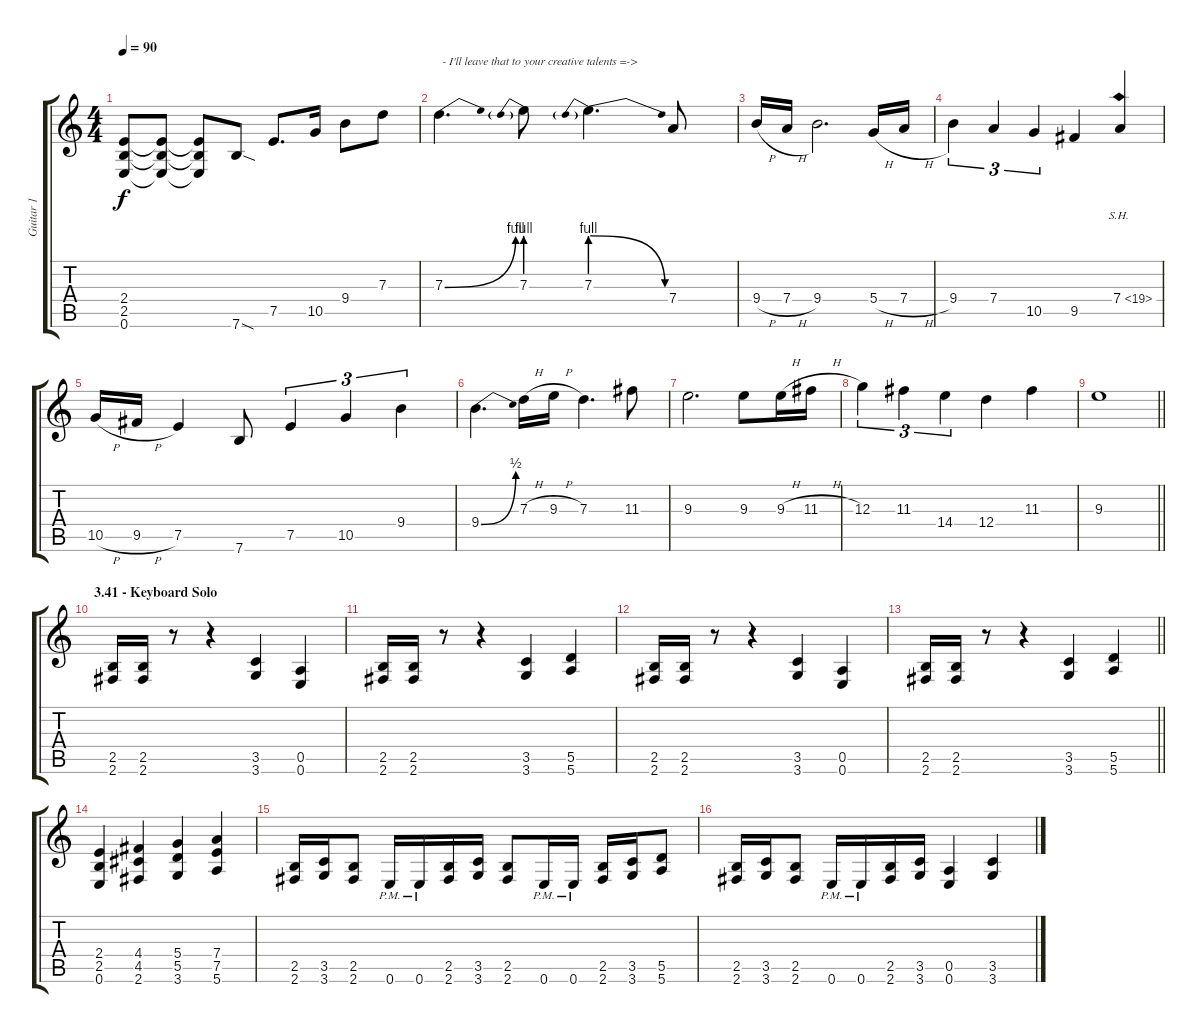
\track ("Guitar 1" "Guitar 1") {instrument distortionguitar}
\staff {score tabs}
\tuning (E4 B3 G3 D3 A2 E2) {hide}
\ts (4 4)
\tempo 90
\clef g2
\ks c
(2.4{t} 2.5{t} 0.6{t}).8{dy f} (2.4{t} 2.5{t} 0.6{t}).8 (2.4{t} 2.5{t} 0.6{t}).8 7.6{sod}.8{volume 16} 7.5.8{d} 10.5.16 9.4.8 7.3.8 |
7.3{be (bend 0 0 60 4)}.4{d txt " - I'll leave that to your creative talents =->"} 7.3{be (prebend 0 4 60 4)}.8 7.3{be (prebendrelease 0 4 60 0)}.4{d} 7.4.8 |
9.4{h}.16 7.4{h}.16 9.4.2{d} 5.4{h}.16 7.4{h}.16 |
9.4.4{tu (3 2)} 7.4.4{tu (3 2)} 10.5.4{tu (3 2)} 9.5.4 7.4{sh 12}.4 |
10.5{h}.16 9.5{h}.16 7.5.4 7.6.8 7.5.4{tu (3 2)} 10.5.4{tu (3 2)} 9.4.4{tu (3 2)} |
9.4{be (bend 0 0 60 2)}.4{d} 7.3{h}.16 9.3{h}.16 7.3.4{d} 11.3.8 |
9.3.2{d} 9.3.8 9.3{h}.16 11.3{h}.16 |
12.3.4{tu (3 2)} 11.3.4{tu (3 2)} 14.4.4{tu (3 2)} 12.4.4 11.3.4 |
\barLineRight lightlight
9.3.1 |
\section ("" "3.41 - Keyboard Solo")
(2.5 2.6).16{volume 10} (2.5 2.6).16 r.8 r.4 (3.5 3.6).4 (0.5 0.6).4 |
(2.5 2.6).16 (2.5 2.6).16 r.8 r.4 (3.5 3.6).4 (5.5 5.6).4 |
(2.5 2.6).16 (2.5 2.6).16 r.8 r.4 (3.5 3.6).4 (0.5 0.6).4 |
\barLineRight lightlight
(2.5 2.6).16 (2.5 2.6).16 r.8 r.4 (3.5 3.6).4 (5.5 5.6).4 |
(2.4 2.5 0.6).4 (4.4 4.5 2.6).4 (5.4 5.5 3.6).4 (7.4 7.5 5.6).4 |
(2.5 2.6).16 (3.5 3.6).16 (2.5 2.6).8 0.6{pm}.16 0.6{pm}.16 (2.5 2.6).16 (3.5 3.6).16 (2.5 2.6).8 0.6{pm}.16 0.6{pm}.16 (2.5 2.6).16 (3.5 3.6).16 (5.5 5.6).8 |
(2.5 2.6).16 (3.5 3.6).16 (2.5 2.6).8 0.6{pm}.16 0.6{pm}.16 (2.5 2.6).16 (3.5 3.6).16 (0.5 0.6).4 (3.5 3.6).4
